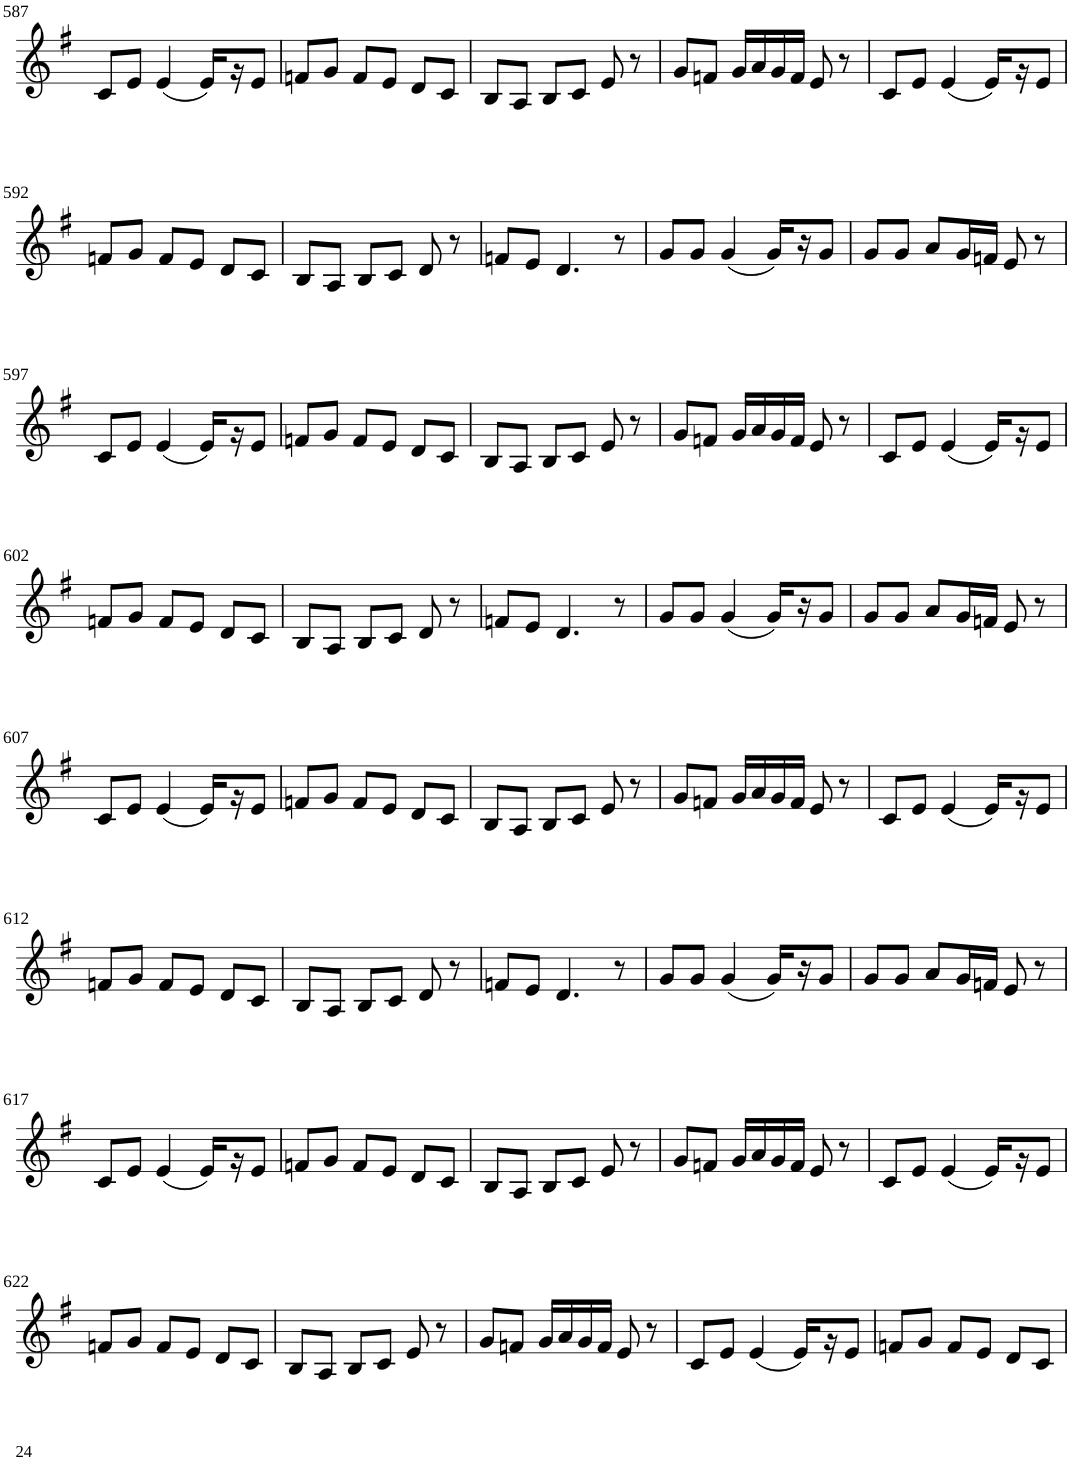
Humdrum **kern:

**kern
*part1
*staff1
*I"Violin
!!LO:PB:g=z
*clefG2
*k[f#]
*G:
*M3/4
=587
8c/L
8e/J
(4e/
16e/LL)
16r
8e/J
=588
8fn/L
8g/J
8f/L
8e/J
8d/L
8c/J
=589
8B/L
8A/J
8B/L
8c/J
8e/
8r
=590
8g/L
8fn/J
16g/LL
16a/
16g/
16f/JJ
8e/
8r
=591
8c/L
8e/J
(4e/
16e/LL)
16r
8e/J
!!LO:LB:g=z
=592
8fn/L
8g/J
8f/L
8e/J
8d/L
8c/J
=593
8B/L
8A/J
8B/L
8c/J
8d/
8r
=594
8fn/L
8e/J
4.d/
8r
=595
8g/L
8g/J
(4g/
16g/LL)
16r
8g/J
=596
8g/L
8g/J
8a/L
16g/L
16fn/JJ
8e/
8r
!!LO:LB:g=z
=597
8c/L
8e/J
(4e/
16e/LL)
16r
8e/J
=598
8fn/L
8g/J
8f/L
8e/J
8d/L
8c/J
=599
8B/L
8A/J
8B/L
8c/J
8e/
8r
=600
8g/L
8fn/J
16g/LL
16a/
16g/
16f/JJ
8e/
8r
=601
8c/L
8e/J
(4e/
16e/LL)
16r
8e/J
!!LO:LB:g=z
=602
8fn/L
8g/J
8f/L
8e/J
8d/L
8c/J
=603
8B/L
8A/J
8B/L
8c/J
8d/
8r
=604
8fn/L
8e/J
4.d/
8r
=605
8g/L
8g/J
(4g/
16g/LL)
16r
8g/J
=606
8g/L
8g/J
8a/L
16g/L
16fn/JJ
8e/
8r
!!LO:LB:g=z
=607
8c/L
8e/J
(4e/
16e/LL)
16r
8e/J
=608
8fn/L
8g/J
8f/L
8e/J
8d/L
8c/J
=609
8B/L
8A/J
8B/L
8c/J
8e/
8r
=610
8g/L
8fn/J
16g/LL
16a/
16g/
16f/JJ
8e/
8r
=611
8c/L
8e/J
(4e/
16e/LL)
16r
8e/J
!!LO:LB:g=z
=612
8fn/L
8g/J
8f/L
8e/J
8d/L
8c/J
=613
8B/L
8A/J
8B/L
8c/J
8d/
8r
=614
8fn/L
8e/J
4.d/
8r
=615
8g/L
8g/J
(4g/
16g/LL)
16r
8g/J
=616
8g/L
8g/J
8a/L
16g/L
16fn/JJ
8e/
8r
!!LO:LB:g=z
=617
8c/L
8e/J
(4e/
16e/LL)
16r
8e/J
=618
8fn/L
8g/J
8f/L
8e/J
8d/L
8c/J
=619
8B/L
8A/J
8B/L
8c/J
8e/
8r
=620
8g/L
8fn/J
16g/LL
16a/
16g/
16f/JJ
8e/
8r
=621
8c/L
8e/J
(4e/
16e/LL)
16r
8e/J
!!LO:LB:g=z
=622
8fn/L
8g/J
8f/L
8e/J
8d/L
8c/J
=623
8B/L
8A/J
8B/L
8c/J
8e/
8r
=624
8g/L
8fn/J
16g/LL
16a/
16g/
16f/JJ
8e/
8r
=625
8c/L
8e/J
(4e/
16e/LL)
16r
8e/J
=626
8fn/L
8g/J
8f/L
8e/J
8d/L
8c/J
=
*-
